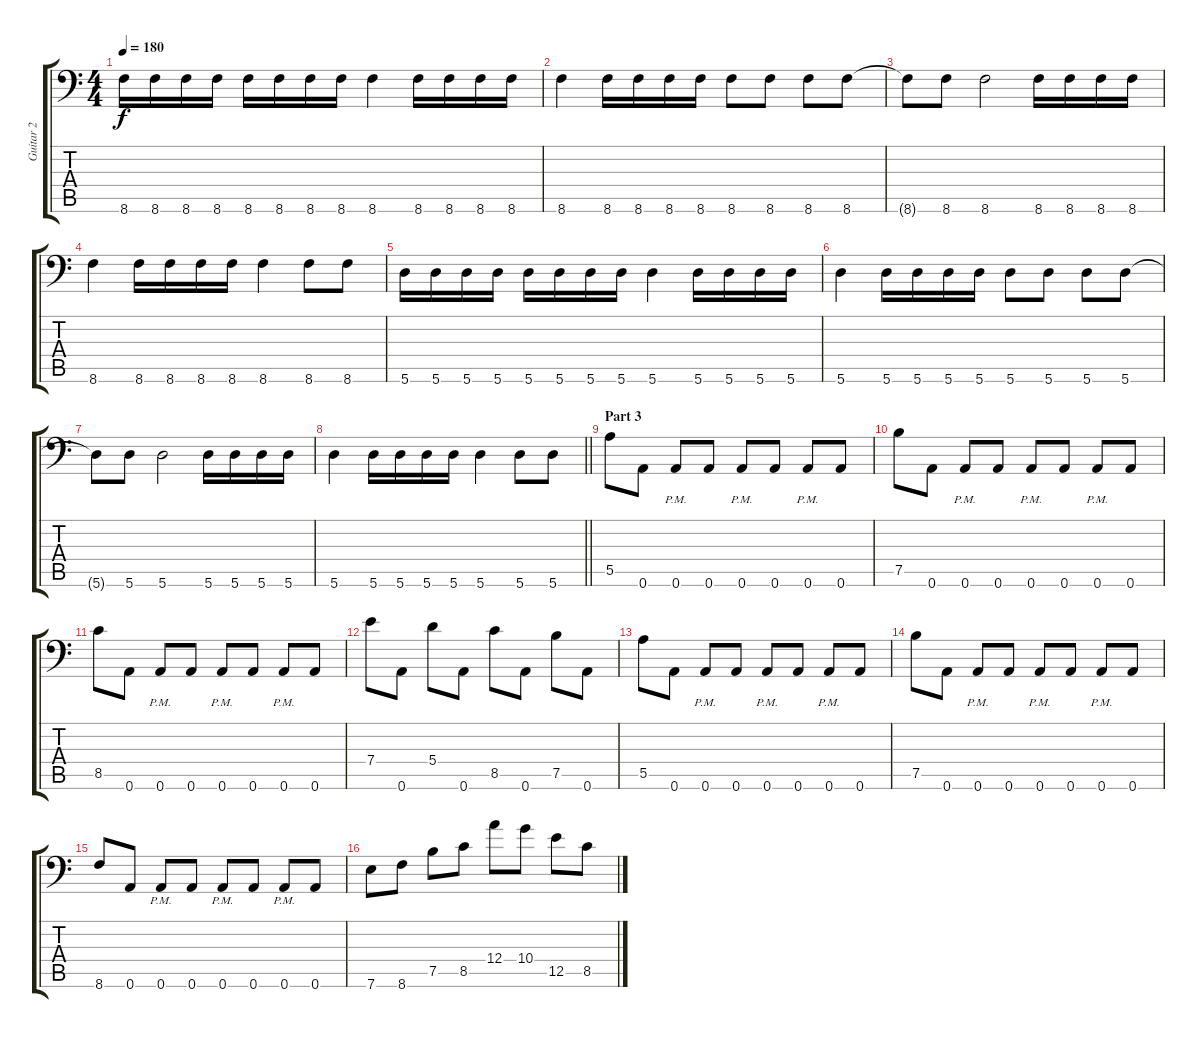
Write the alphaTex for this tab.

\track ("Guitar 2" "Guitar 2") {instrument distortionguitar}
\staff {score tabs}
\tuning (B3 Gb3 D3 A2 E2 A1) {hide}
\ts (4 4)
\tempo 180
\clef f4
\ks c
8.6.16{dy f} 8.6.16 8.6.16 8.6.16 8.6.16 8.6.16 8.6.16 8.6.16 8.6.4 8.6.16 8.6.16 8.6.16 8.6.16 |
8.6.4 8.6.16 8.6.16 8.6.16 8.6.16 8.6.8 8.6.8 8.6.8 8.6.8 |
8.6{t}.8 8.6.8 8.6.2 8.6.16 8.6.16 8.6.16 8.6.16 |
8.6.4 8.6.16 8.6.16 8.6.16 8.6.16 8.6.4 8.6.8 8.6.8 |
5.6.16 5.6.16 5.6.16 5.6.16 5.6.16 5.6.16 5.6.16 5.6.16 5.6.4 5.6.16 5.6.16 5.6.16 5.6.16 |
5.6.4 5.6.16 5.6.16 5.6.16 5.6.16 5.6.8 5.6.8 5.6.8 5.6.8 |
5.6{t}.8 5.6.8 5.6.2 5.6.16 5.6.16 5.6.16 5.6.16 |
\barLineRight lightlight
5.6.4 5.6.16 5.6.16 5.6.16 5.6.16 5.6.4 5.6.8 5.6.8 |
\section ("" "Part 3")
5.5.8 0.6.8 0.6{pm}.8 0.6.8 0.6{pm}.8 0.6.8 0.6{pm}.8 0.6.8 |
7.5.8 0.6.8 0.6{pm}.8 0.6.8 0.6{pm}.8 0.6.8 0.6{pm}.8 0.6.8 |
8.5.8 0.6.8 0.6{pm}.8 0.6.8 0.6{pm}.8 0.6.8 0.6{pm}.8 0.6.8 |
7.4.8 0.6.8 5.4.8 0.6.8 8.5.8 0.6.8 7.5.8 0.6.8 |
5.5.8 0.6.8 0.6{pm}.8 0.6.8 0.6{pm}.8 0.6.8 0.6{pm}.8 0.6.8 |
7.5.8 0.6.8 0.6{pm}.8 0.6.8 0.6{pm}.8 0.6.8 0.6{pm}.8 0.6.8 |
8.6.8 0.6.8 0.6{pm}.8 0.6.8 0.6{pm}.8 0.6.8 0.6{pm}.8 0.6.8 |
7.6.8 8.6.8 7.5.8 8.5.8 12.4.8 10.4.8 12.5.8 8.5.8
